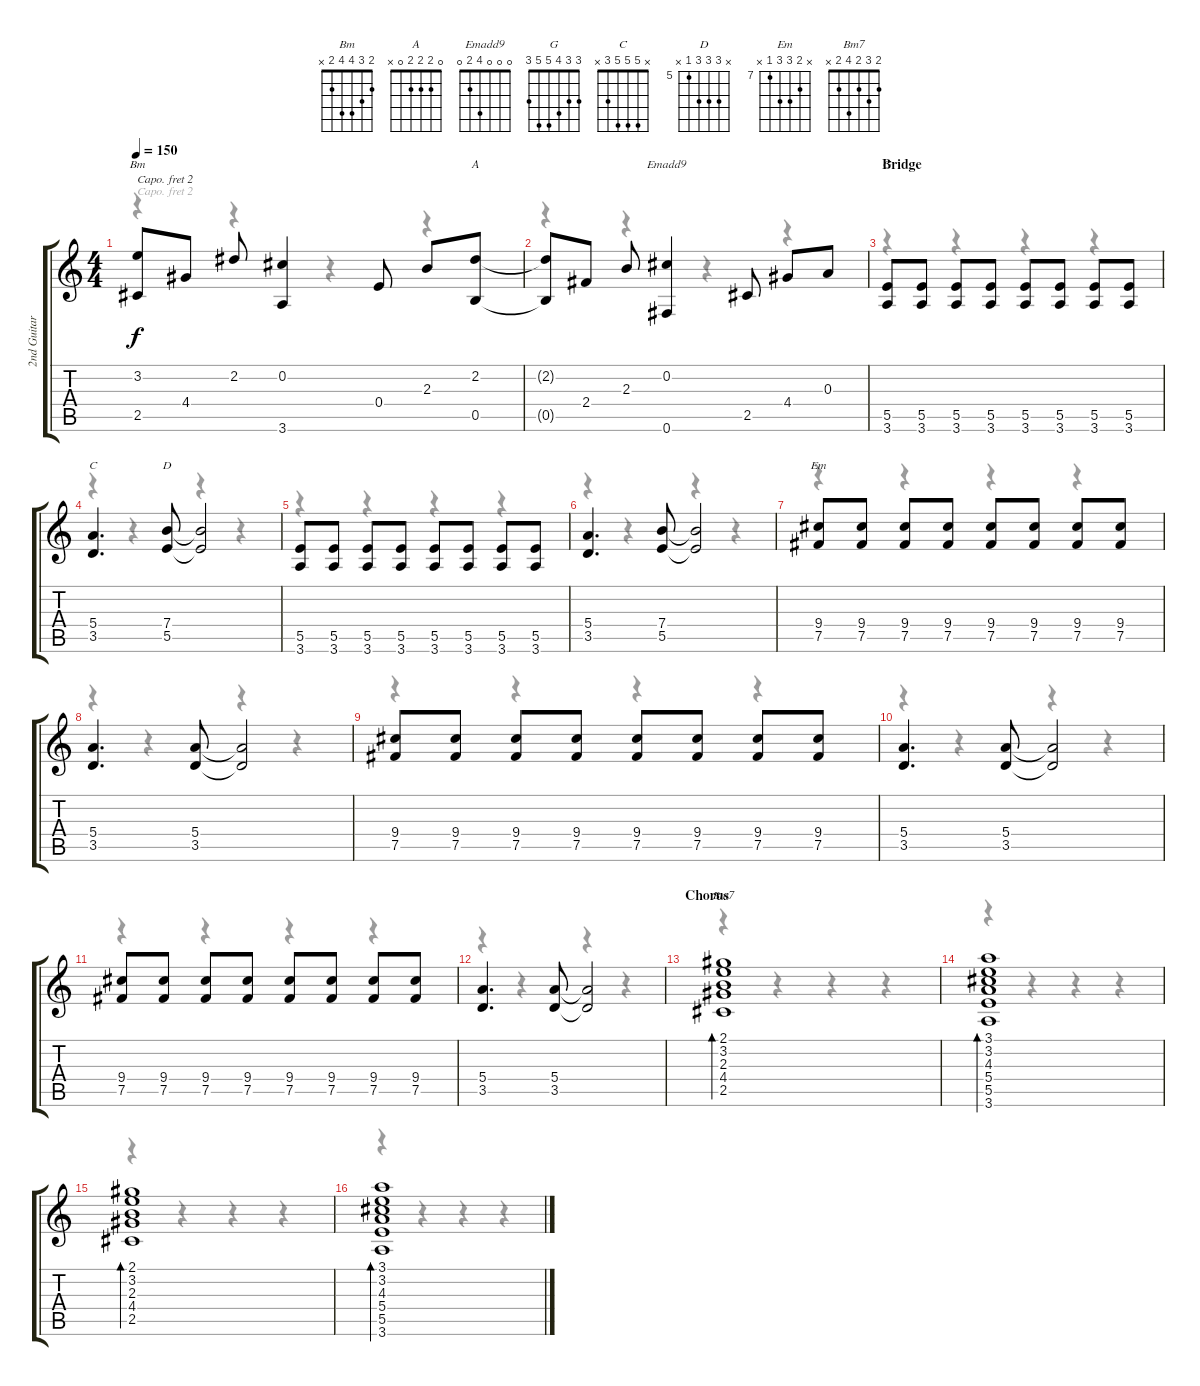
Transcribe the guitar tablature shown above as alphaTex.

\track ("2nd Guitar" "2nd Guitar") {instrument electricguitarjazz}
\staff {score tabs}
\capo 2
\tuning (E4 B3 G3 D3 A2 E2) {hide}
\chord ("Bm" 2 3 4 4 2 x)
\chord ("A" 0 2 2 2 0 x)
\chord ("Emadd9" 0 0 0 4 2 0)
\chord ("G" 3 3 4 5 5 3)
\chord ("C" x 5 5 5 3 x)
\chord ("D" x 7 7 7 5 x) {firstfret 5}
\chord ("Em" x 8 9 9 7 x) {firstfret 7}
\chord ("Bm7" 2 3 2 4 2 x)
\voice
\ts (4 4)
\tempo 150
\clef g2
\ks c
(3.2 2.5).8{ch "Bm" dy f} 4.4.8 2.2.8 (0.2 3.6).4 0.4.8 2.3.8 (2.2 0.5).8{ch "A"} |
(2.2{t} 0.5{t}).8 2.4.8 2.3.8 (0.2 0.6).4{ch "Emadd9"} 2.5.8 4.4.8 0.3.8 |
\section ("" "Bridge")
(5.5 3.6).8{ch "G"} (5.5 3.6).8 (5.5 3.6).8 (5.5 3.6).8 (5.5 3.6).8 (5.5 3.6).8 (5.5 3.6).8 (5.5 3.6).8 |
(5.4 3.5).4{d ch "C"} (7.4 5.5).8{ch "D"} (7.4{t} 5.5{t}).2 |
(5.5 3.6).8 (5.5 3.6).8 (5.5 3.6).8 (5.5 3.6).8 (5.5 3.6).8 (5.5 3.6).8 (5.5 3.6).8 (5.5 3.6).8 |
(5.4 3.5).4{d} (7.4 5.5).8 (7.4{t} 5.5{t}).2 |
(9.4 7.5).8{ch "Em"} (9.4 7.5).8 (9.4 7.5).8 (9.4 7.5).8 (9.4 7.5).8 (9.4 7.5).8 (9.4 7.5).8 (9.4 7.5).8 |
(5.4 3.5).4{d} (5.4 3.5).8 (5.4{t} 3.5{t}).2 |
(9.4 7.5).8 (9.4 7.5).8 (9.4 7.5).8 (9.4 7.5).8 (9.4 7.5).8 (9.4 7.5).8 (9.4 7.5).8 (9.4 7.5).8 |
(5.4 3.5).4{d} (5.4 3.5).8 (5.4{t} 3.5{t}).2 |
(9.4 7.5).8 (9.4 7.5).8 (9.4 7.5).8 (9.4 7.5).8 (9.4 7.5).8 (9.4 7.5).8 (9.4 7.5).8 (9.4 7.5).8 |
(5.4 3.5).4{d} (5.4 3.5).8 (5.4{t} 3.5{t}).2 |
\section ("" "Chorus")
(2.1 3.2 2.3 4.4 2.5).1{bd 240 ch "Bm7"} |
(3.1 3.2 4.3 5.4 5.5 3.6).1{bd 240} |
(2.1 3.2 2.3 4.4 2.5).1{bd 240} |
(3.1 3.2 4.3 5.4 5.5 3.6).1{bd 240}
\voice
\clef g2
\ottava regular
\simile none
\ks c
r.4{dy f} r.4 r.4 r.4 |
r.4 r.4 r.4 r.4 |
r.4 r.4 r.4 r.4 |
r.4 r.4 r.4 r.4 |
r.4 r.4 r.4 r.4 |
r.4 r.4 r.4 r.4 |
r.4 r.4 r.4 r.4 |
r.4 r.4 r.4 r.4 |
r.4 r.4 r.4 r.4 |
r.4 r.4 r.4 r.4 |
r.4 r.4 r.4 r.4 |
r.4 r.4 r.4 r.4 |
r.4{bd 240} r.4 r.4 r.4 |
r.4{bd 240} r.4 r.4 r.4 |
r.4{bd 240} r.4 r.4 r.4 |
r.4{bd 240} r.4 r.4 r.4
